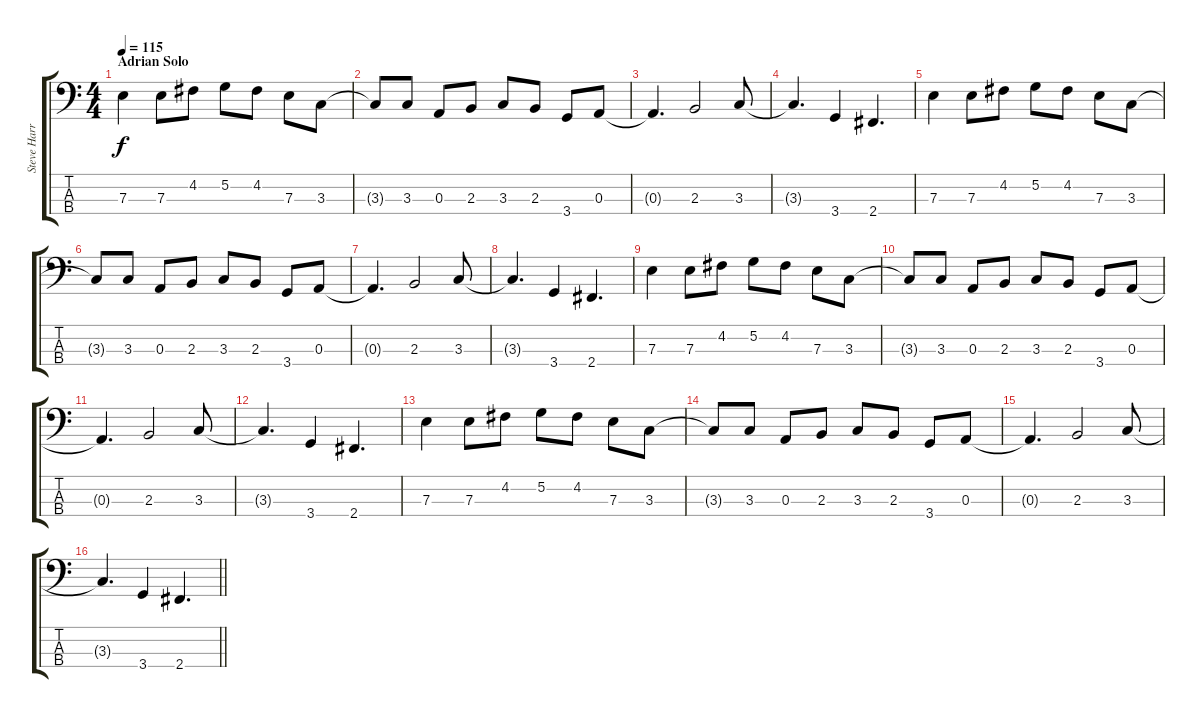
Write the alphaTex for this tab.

\track ("Steve Harris" "Steve Harr") {instrument electricbassfinger}
\staff {score tabs}
\tuning (G2 D2 A1 E1) {hide}
\ts (4 4)
\section ("" "Adrian Solo")
\tempo 115
\clef f4
\ks c
7.3.4{dy f} 7.3.8 4.2.8 5.2.8 4.2.8 7.3.8 3.3.8 |
3.3{t}.8 3.3.8 0.3.8 2.3.8 3.3.8 2.3.8 3.4.8 0.3.8 |
0.3{t}.4{d} 2.3.2 3.3.8 |
3.3{t}.4{d} 3.4.4 2.4.4{d} |
7.3.4 7.3.8 4.2.8 5.2.8 4.2.8 7.3.8 3.3.8 |
3.3{t}.8 3.3.8 0.3.8 2.3.8 3.3.8 2.3.8 3.4.8 0.3.8 |
0.3{t}.4{d} 2.3.2 3.3.8 |
3.3{t}.4{d} 3.4.4 2.4.4{d} |
7.3.4 7.3.8 4.2.8 5.2.8 4.2.8 7.3.8 3.3.8 |
3.3{t}.8 3.3.8 0.3.8 2.3.8 3.3.8 2.3.8 3.4.8 0.3.8 |
0.3{t}.4{d} 2.3.2 3.3.8 |
3.3{t}.4{d} 3.4.4 2.4.4{d} |
7.3.4 7.3.8 4.2.8 5.2.8 4.2.8 7.3.8 3.3.8 |
3.3{t}.8 3.3.8 0.3.8 2.3.8 3.3.8 2.3.8 3.4.8 0.3.8 |
0.3{t}.4{d} 2.3.2 3.3.8 |
\barLineRight lightlight
3.3{t}.4{d} 3.4.4 2.4.4{d}
